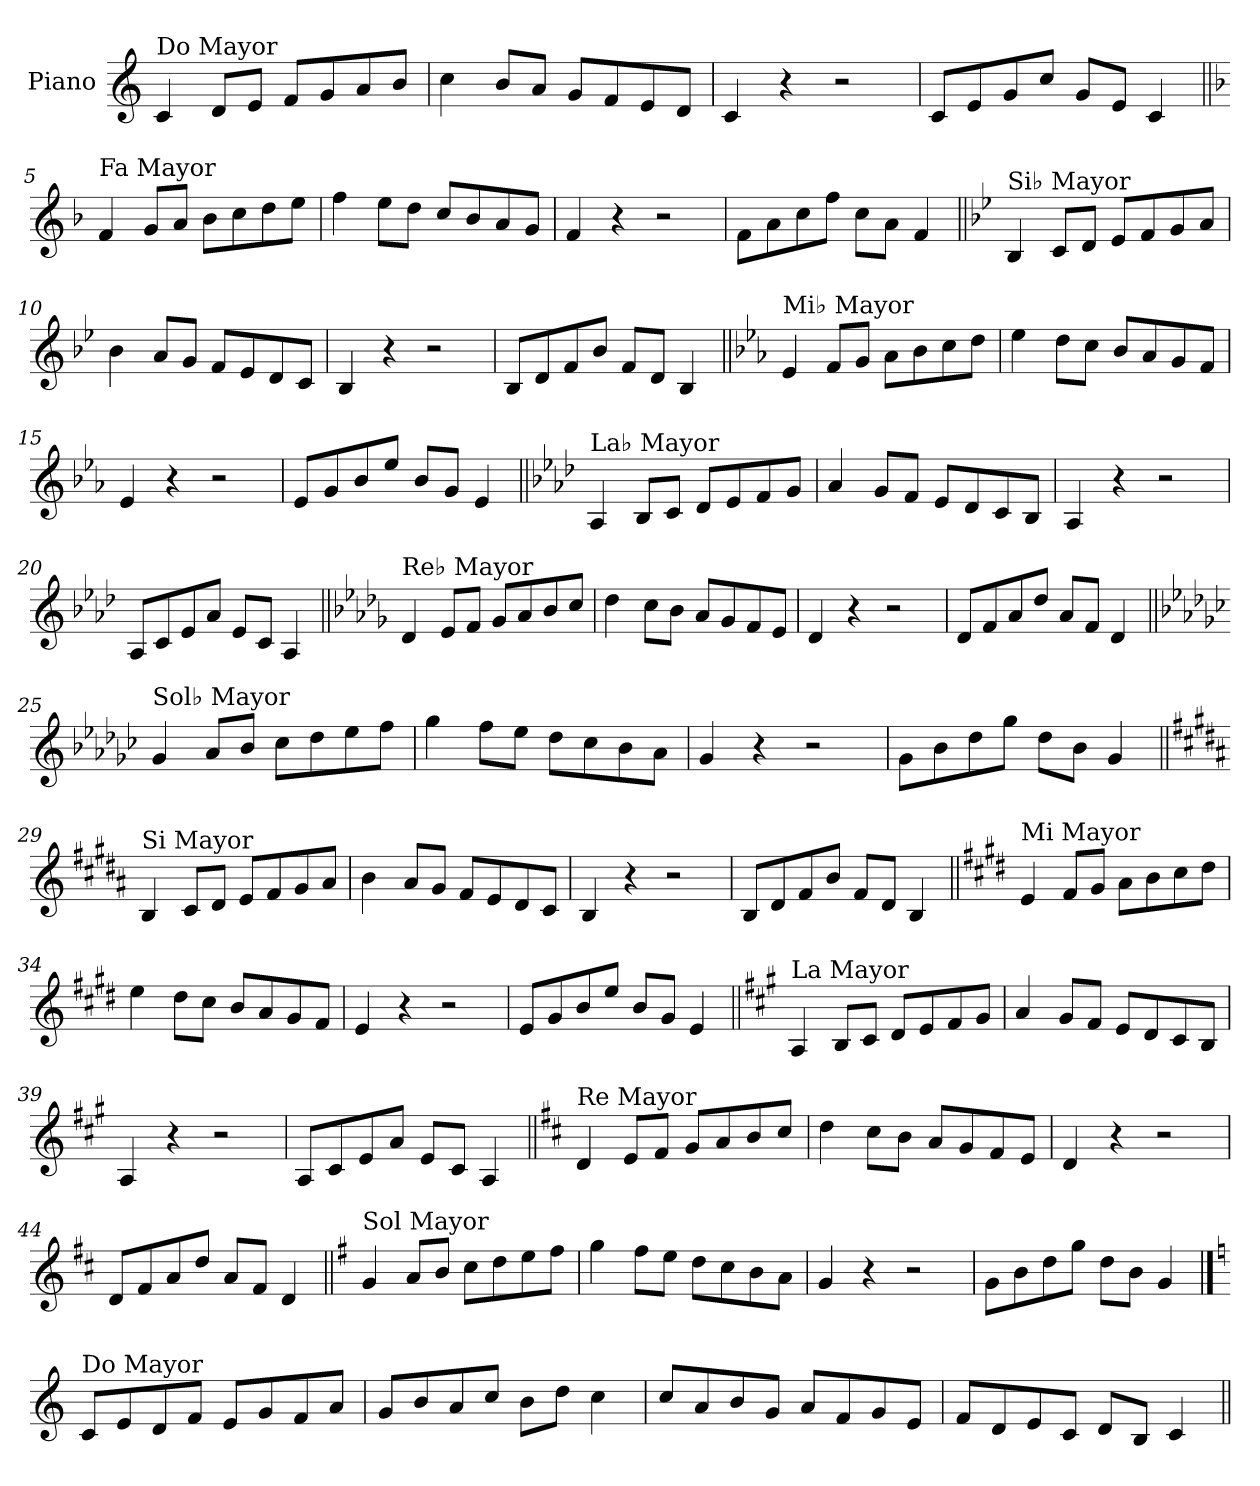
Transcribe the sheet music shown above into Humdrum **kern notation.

**kern
*part1
*staff1
*I"Piano
*I'Pno.
*clefG2
*k[]
=1
!LO:TX:a:t=Do Mayor
4c/
8d/L
8e/J
8f/L
8g/
8a/
8b/J
=2
4cc\
8b/L
8a/J
8g/L
8f/
8e/
8d/J
=3
4c/
4r
2r
=4
8c/L
8e/
8g/
8cc/J
8g/L
8e/J
4c/
!!LO:LB:g=z
=5||
*k[b-]
!LO:TX:a:t=Fa Mayor
4f/
8g/L
8a/J
8b-\L
8cc\
8dd\
8ee\J
=6
4ff\
8ee\L
8dd\J
8cc/L
8b-/
8a/
8g/J
=7
4f/
4r
2r
=8
8f\L
8a\
8cc\
8ff\J
8cc\L
8a\J
4f/
!!LO:LB:g=z
=9||
*k[b-e-]
!LO:TX:a:t=Si♭ Mayor
4B-/
8c/L
8d/J
8e-/L
8f/
8g/
8a/J
=10
4b-\
8a/L
8g/J
8f/L
8e-/
8d/
8c/J
=11
4B-/
4r
2r
=12
8B-/L
8d/
8f/
8b-/J
8f/L
8d/J
4B-/
!!LO:LB:g=z
=13||
*k[b-e-a-]
!LO:TX:a:t=Mi♭ Mayor
4e-/
8f/L
8g/J
8a-\L
8b-\
8cc\
8dd\J
=14
4ee-\
8dd\L
8cc\J
8b-/L
8a-/
8g/
8f/J
=15
4e-/
4r
2r
=16
8e-/L
8g/
8b-/
8ee-/J
8b-/L
8g/J
4e-/
!!LO:LB:g=z
=17||
*k[b-e-a-d-]
!LO:TX:a:t=La♭ Mayor
4A-/
8B-/L
8c/J
8d-/L
8e-/
8f/
8g/J
=18
4a-/
8g/L
8f/J
8e-/L
8d-/
8c/
8B-/J
=19
4A-/
4r
2r
=20
8A-/L
8c/
8e-/
8a-/J
8e-/L
8c/J
4A-/
!!LO:LB:g=z
=21||
*k[b-e-a-d-g-]
!LO:TX:a:t=Re♭ Mayor
4d-/
8e-/L
8f/J
8g-/L
8a-/
8b-/
8cc/J
=22
4dd-\
8cc\L
8b-\J
8a-/L
8g-/
8f/
8e-/J
=23
4d-/
4r
2r
=24
8d-/L
8f/
8a-/
8dd-/J
8a-/L
8f/J
4d-/
!!LO:LB:g=z
=25||
*k[b-e-a-d-g-c-]
!LO:TX:a:t=Sol♭ Mayor
4g-/
8a-/L
8b-/J
8cc-\L
8dd-\
8ee-\
8ff\J
=26
4gg-\
8ff\L
8ee-\J
8dd-\L
8cc-\
8b-\
8a-\J
=27
4g-/
4r
2r
=28
8g-\L
8b-\
8dd-\
8gg-\J
8dd-\L
8b-\J
4g-/
!!LO:LB:g=z
=29||
*k[f#c#g#d#a#]
!LO:TX:a:t=Si Mayor
4B/
8c#/L
8d#/J
8e/L
8f#/
8g#/
8a#/J
=30
4b\
8a#/L
8g#/J
8f#/L
8e/
8d#/
8c#/J
=31
4B/
4r
2r
=32
8B/L
8d#/
8f#/
8b/J
8f#/L
8d#/J
4B/
!!LO:LB:g=z
=33||
*k[f#c#g#d#]
!LO:TX:a:t=Mi Mayor
4e/
8f#/L
8g#/J
8a\L
8b\
8cc#\
8dd#\J
=34
4ee\
8dd#\L
8cc#\J
8b/L
8a/
8g#/
8f#/J
=35
4e/
4r
2r
=36
8e/L
8g#/
8b/
8ee/J
8b/L
8g#/J
4e/
!!LO:LB:g=z
=37||
*k[f#c#g#]
!LO:TX:a:t=La Mayor
4A/
8B/L
8c#/J
8d/L
8e/
8f#/
8g#/J
=38
4a/
8g#/L
8f#/J
8e/L
8d/
8c#/
8B/J
=39
4A/
4r
2r
=40
8A/L
8c#/
8e/
8a/J
8e/L
8c#/J
4A/
!!LO:LB:g=z
=41||
*k[f#c#]
!LO:TX:a:t=Re Mayor
4d/
8e/L
8f#/J
8g/L
8a/
8b/
8cc#/J
=42
4dd\
8cc#\L
8b\J
8a/L
8g/
8f#/
8e/J
=43
4d/
4r
2r
=44
8d/L
8f#/
8a/
8dd/J
8a/L
8f#/J
4d/
!!LO:LB:g=z
=45||
*k[f#]
!LO:TX:a:t=Sol Mayor
4g/
8a/L
8b/J
8cc\L
8dd\
8ee\
8ff#\J
=46
4gg\
8ff#\L
8ee\J
8dd\L
8cc\
8b\
8a\J
=47
4g/
4r
2r
=48
8g\L
8b\
8dd\
8gg\J
8dd\L
8b\J
4g/
!!LO:PB:g=z
==49
*k[]
!LO:TX:a:t=Do Mayor
8c/L
8e/
8d/
8f/J
8e/L
8g/
8f/
8a/J
=50
8g/L
8b/
8a/
8cc/J
8b\L
8dd\J
4cc\
=51
8cc/L
8a/
8b/
8g/J
8a/L
8f/
8g/
8e/J
=52
8f/L
8d/
8e/
8c/J
8d/L
8B/J
4c/
=||
*-
